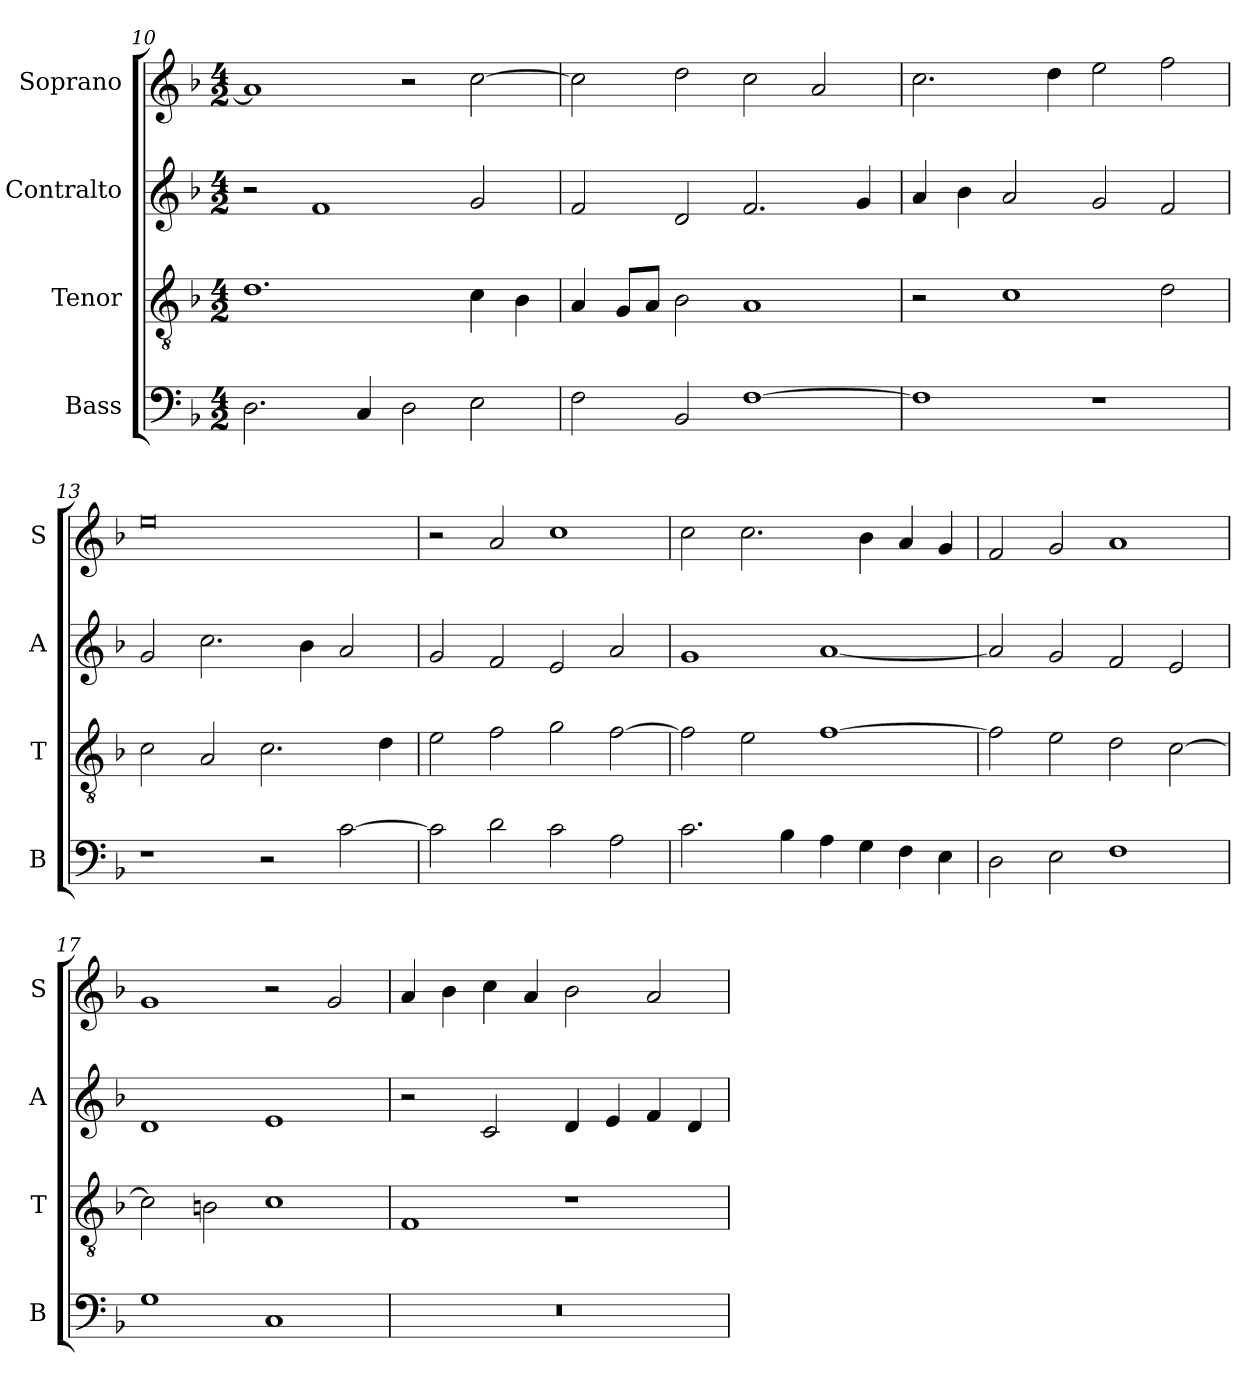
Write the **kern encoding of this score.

**kern	**kern	**kern	**kern
*part4	*part3	*part2	*part1
*staff4	*staff3	*staff2	*staff1
*I"Bass	*I"Tenor	*I"Contralto	*I"Soprano
*I'B	*I'T	*I'A	*I'S
*clefF4	*clefGv2	*clefG2	*clefG2
*k[b-]	*k[b-]	*k[b-]	*k[b-]
*F:ion	*F:ion	*F:ion	*F:ion
*M4/2	*M4/2	*M4/2	*M4/2
=10	=10	=10	=10
2.D	1.d	2r	1a]
.	.	1f	.
4C	.	.	.
2D	.	.	2r
2E	4c	2g	[2cc
.	4B-	.	.
=11	=11	=11	=11
2F	4A	2f	2cc]
.	8G/L	.	.
.	8A/J	.	.
2BB-	2B-	2d	2dd
[1F	1A	2.f	2cc
.	.	.	2a
.	.	4g	.
=12	=12	=12	=12
1F]	2r	4a	2.cc
.	.	4b-	.
.	1c	2a	.
.	.	.	4dd
1r	.	2g	2ee
.	2d	2f	2ff
=13	=13	=13	=13
1r	2c	2g	0ee
.	2A	2.cc	.
2r	2.c	.	.
.	.	4b-	.
[2c	.	2a	.
.	4d	.	.
=14	=14	=14	=14
2c]	2e	2g	2r
2d	2f	2f	2a
2c	2g	2e	1cc
2A	[2f	2a	.
=15	=15	=15	=15
2.c	2f]	1g	2cc
.	2e	.	2.cc
4B-	.	.	.
4A	[1f	[1a	.
4G	.	.	4b-
4F	.	.	4a
4E	.	.	4g
=16	=16	=16	=16
2D	2f]	2a]	2f
2E	2e	2g	2g
1F	2d	2f	1a
.	[2c	2e	.
=17	=17	=17	=17
1G	2c]	1d	1g
.	2Bn	.	.
1C	1c	1e	2r
.	.	.	2g
=18	=18	=18	=18
0r	1F	2r	4a
.	.	.	4b-
.	.	2c	4cc
.	.	.	4a
.	1r	4d	2b-
.	.	4e	.
.	.	4f	2a
.	.	4d	.
=	=	=	=
*-	*-	*-	*-
